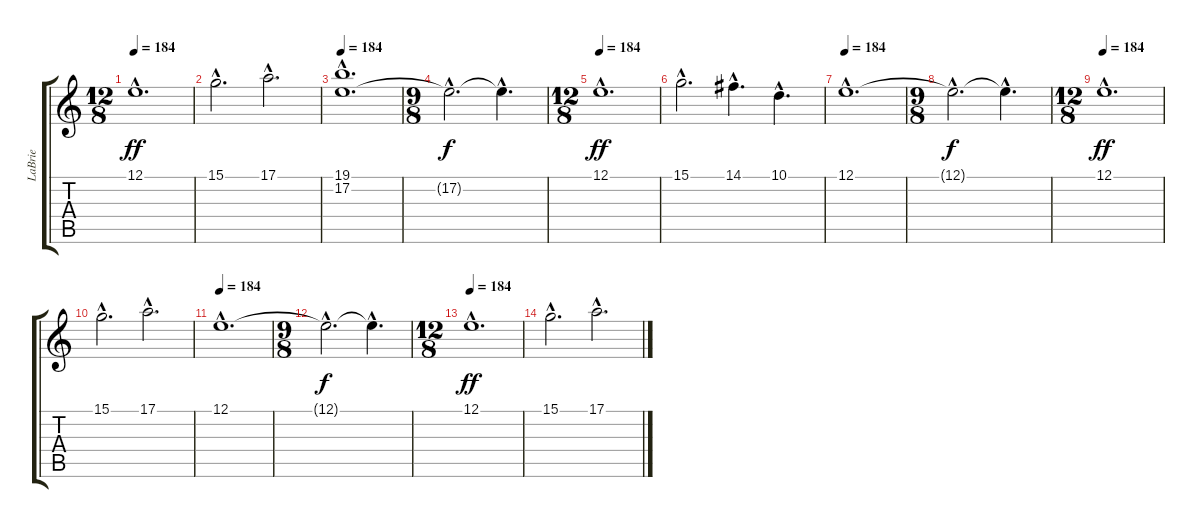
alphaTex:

\track ("LaBrie" "LaBrie") {instrument tenorsax}
\staff {score tabs}
\tuning (E4 B3 G3 D3 A2 E2) {hide}
\ts (12 8)
\tempo 184
\clef g2
\ks c
12.1{hac}.1{d dy ff volume 12} |
15.1{hac}.2{d} 17.1{hac}.2{d} |
\tempo 184
(19.1{hac} 17.2{hac}).1{d volume 12} |
\ts (9 8)
17.2{hac t}.2{d dy f} 17.2{hac t}.4{d} |
\ts (12 8)
\tempo 184
12.1{hac}.1{d dy ff volume 8} |
15.1{hac}.2{d} 14.1{hac}.4{d} 10.1{hac}.4{d} |
\tempo 184
12.1{hac}.1{d volume 8} |
\ts (9 8)
12.1{hac t}.2{d dy f} 12.1{hac t}.4{d} |
\ts (12 8)
\tempo 184
12.1{hac}.1{d dy ff} |
15.1{hac}.2{d} 17.1{hac}.2{d} |
\tempo 184
12.1{hac}.1{d volume 5} |
\ts (9 8)
12.1{hac t}.2{d dy f} 12.1{hac t}.4{d} |
\ts (12 8)
\tempo 184
12.1{hac}.1{d dy ff volume 0} |
15.1{hac}.2{d} 17.1{hac}.2{d}
